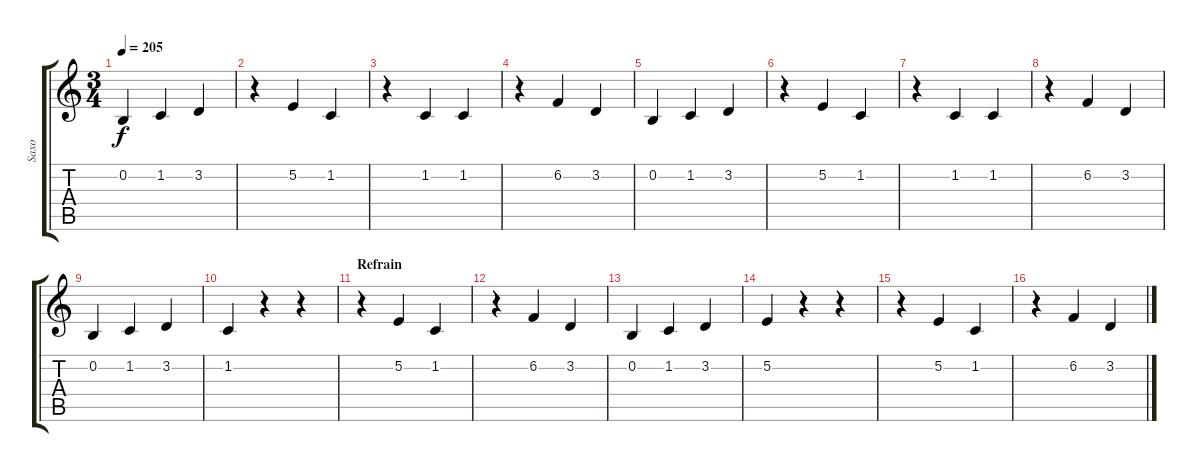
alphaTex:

\track ("Saxo" "Saxo") {instrument tenorsax}
\staff {score tabs}
\tuning (E4 B3 G3 D3 A2 E2) {hide}
\ts (3 4)
\tempo 205
\clef g2
\ks c
0.2.4{dy f} 1.2.4 3.2.4 |
r.4 5.2.4 1.2.4 |
r.4 1.2.4 1.2.4 |
r.4 6.2.4 3.2.4 |
0.2.4 1.2.4 3.2.4 |
r.4 5.2.4 1.2.4 |
r.4 1.2.4 1.2.4 |
r.4 6.2.4 3.2.4 |
0.2.4 1.2.4 3.2.4 |
1.2.4 r.4 r.4 |
\section ("" "Refrain")
r.4 5.2.4 1.2.4 |
r.4 6.2.4 3.2.4 |
0.2.4 1.2.4 3.2.4 |
5.2.4 r.4 r.4 |
r.4 5.2.4 1.2.4 |
r.4 6.2.4 3.2.4
